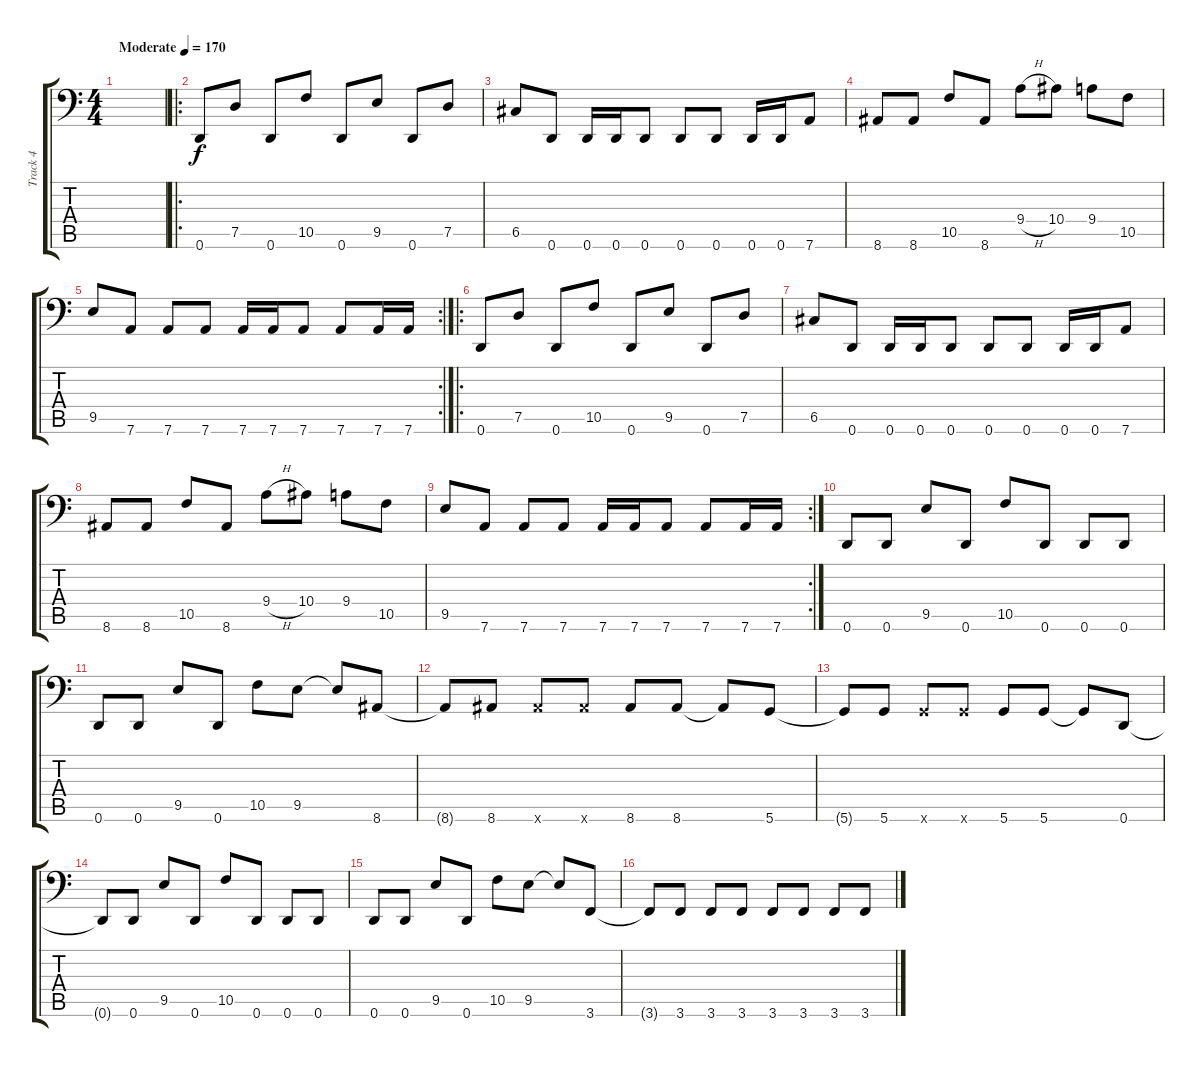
\track ("Track 4" "Track 4") {instrument electricbasspick}
\staff {score tabs}
\tuning (D3 A2 F2 C2 G1 D1) {hide}
\ts (4 4)
\tempo (170 "Moderate")
\clef f4
\ks c
|
\ro
0.6.8 7.5.8 0.6.8 10.5.8 0.6.8 9.5.8 0.6.8 7.5.8 |
6.5.8 0.6.8 0.6.16 0.6.16 0.6.8 0.6.8 0.6.8 0.6.16 0.6.16 7.6.8 |
8.6.8 8.6.8 10.5.8 8.6.8 9.4{h}.8 10.4.8 9.4.8 10.5.8 |
\rc 2
9.5.8 7.6.8 7.6.8 7.6.8 7.6.16 7.6.16 7.6.8 7.6.8 7.6.16 7.6.16 |
\ro
0.6.8 7.5.8 0.6.8 10.5.8 0.6.8 9.5.8 0.6.8 7.5.8 |
6.5.8 0.6.8 0.6.16 0.6.16 0.6.8 0.6.8 0.6.8 0.6.16 0.6.16 7.6.8 |
8.6.8 8.6.8 10.5.8 8.6.8 9.4{h}.8 10.4.8 9.4.8 10.5.8 |
\rc 2
9.5.8 7.6.8 7.6.8 7.6.8 7.6.16 7.6.16 7.6.8 7.6.8 7.6.16 7.6.16 |
0.6.8 0.6.8 9.5.8 0.6.8 10.5.8 0.6.8 0.6.8 0.6.8 |
0.6.8 0.6.8 9.5.8 0.6.8 10.5.8 9.5.8 9.5{t}.8 8.6.8 |
8.6{t}.8 8.6.8 8.6{x}.8 8.6{x}.8 8.6.8 8.6.8 8.6{t}.8 5.6.8 |
5.6{t}.8 5.6.8 5.6{x}.8 5.6{x}.8 5.6.8 5.6.8 5.6{t}.8 0.6.8 |
0.6{t}.8 0.6.8 9.5.8 0.6.8 10.5.8 0.6.8 0.6.8 0.6.8 |
0.6.8 0.6.8 9.5.8 0.6.8 10.5.8 9.5.8 9.5{t}.8 3.6.8 |
3.6{t}.8 3.6.8 3.6.8 3.6.8 3.6.8 3.6.8 3.6.8 3.6.8
